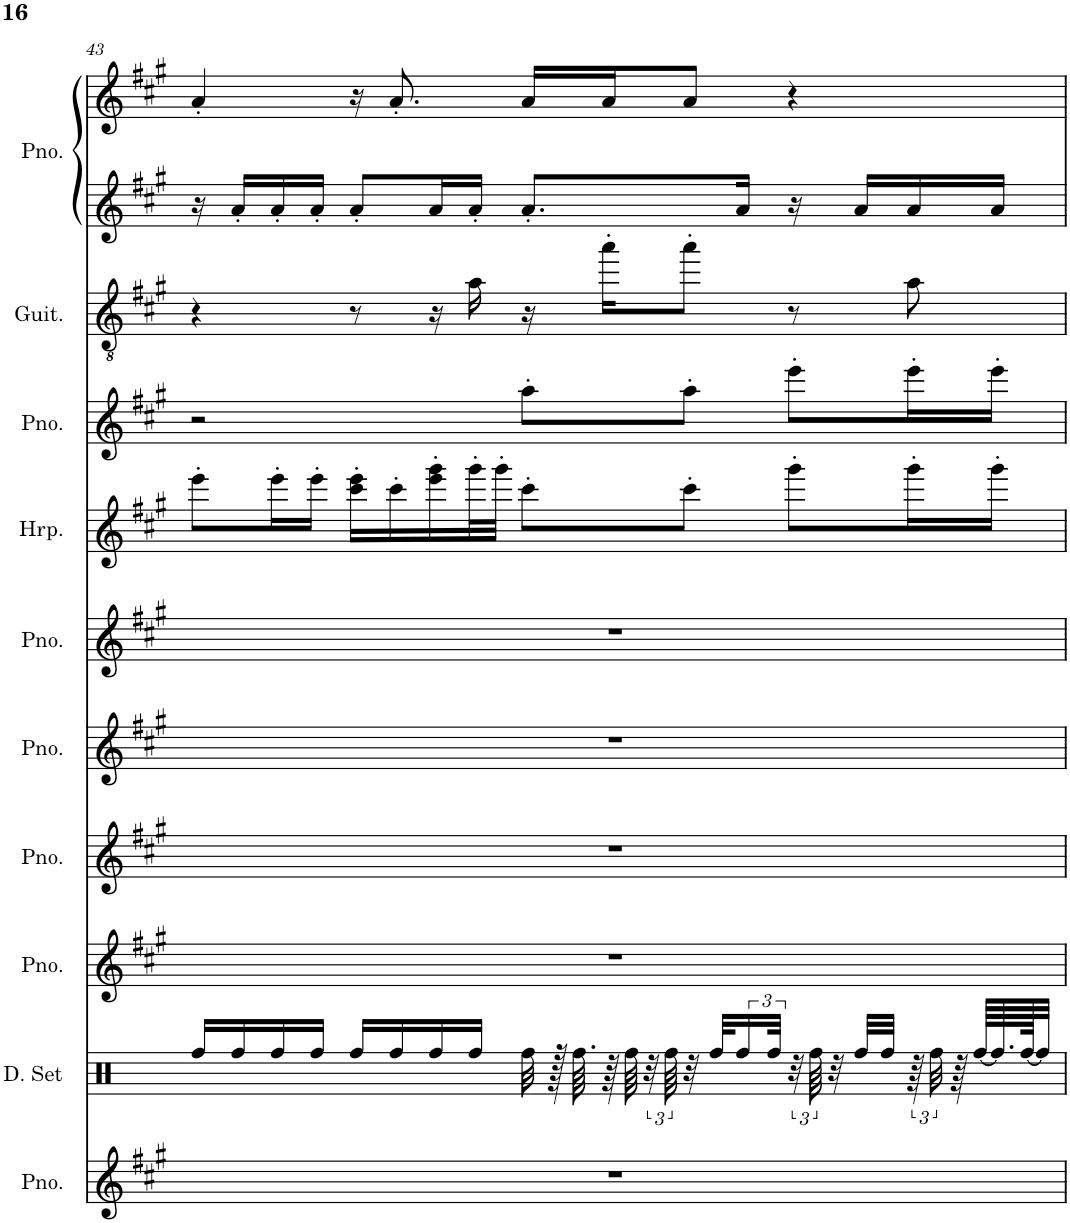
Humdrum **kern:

**kern	**kern	**kern	**kern	**kern	**kern	**kern	**kern	**kern	**kern	**kern
*part10	*part9	*part8	*part7	*part6	*part5	*part4	*part3	*part2	*part1	*part1
*staff11	*staff10	*staff9	*staff8	*staff7	*staff6	*staff5	*staff4	*staff3	*staff2	*staff1
*I"Piano	*I"Drumset	*I"Piano	*I"Piano	*I"Piano	*I"Piano	*I"Harp	*I"Piano	*I"Classical Guitar	*I"Piano	*
*I'Pno.	*I'D. Set	*I'Pno.	*I'Pno.	*I'Pno.	*I'Pno.	*I'Hrp.	*I'Pno.	*I'Guit.	*I'Pno.	*
!!LO:PB:g=z
*clefG2	*clefX	*clefG2	*clefG2	*clefG2	*clefG2	*clefG2	*clefG2	*clefGv2	*clefG2	*clefG2
*k[f#c#g#]	*k[]	*k[f#c#g#]	*k[f#c#g#]	*k[f#c#g#]	*k[f#c#g#]	*k[f#c#g#]	*k[f#c#g#]	*k[f#c#g#]	*k[f#c#g#]	*k[f#c#g#]
*M4/4	*M4/4	*M4/4	*M4/4	*M4/4	*M4/4	*M4/4	*M4/4	*M4/4	*M4/4	*M4/4
=43	=43	=43	=43	=43	=43	=43	=43	=43	=43	=43
1r	16Rff/LL	1r	1r	1r	1r	8eee'\L	2r	4r	16r	4a'/
.	16Rff/	.	.	.	.	.	.	.	16a'/LL	.
.	16Rff/	.	.	.	.	16eee'\L	.	.	16a'/	.
.	16Rff/JJ	.	.	.	.	16eee'\JJ	.	.	16a'/JJ	.
.	16Rff/LL	.	.	.	.	16ccc#\' 16eee\'LL	.	8r	8a'/L	16r
.	16Rff/	.	.	.	.	16ccc#'\	.	.	.	8.a'/
.	16Rff/	.	.	.	.	16eee\' 16ggg#\'	.	16r	16a/L	.
.	16Rff/JJ	.	.	.	.	32ggg#'\L	.	16a\	16a'/JJ	.
.	.	.	.	.	.	32ggg#'\JJJ	.	.	.	.
.	32Rff\	.	.	.	.	8ccc#'\L	8aa'\L	16r	8.a'/L	16a/LL
.	128r	.	.	.	.	.	.	.	.	.
.	64.Rff\	.	.	.	.	.	.	.	.	.
.	64r	.	.	.	.	.	.	16aa'\KL	.	16a/J
.	64Rff\	.	.	.	.	.	.	.	.	.
.	48r	.	.	.	.	.	.	.	.	.
.	96Rff\	.	.	.	.	.	.	.	.	.
.	32r	.	.	.	.	8ccc#'\J	8aa'\J	8aa'\J	.	8a/J
.	32Rff/KLL	.	.	.	.	.	.	.	.	.
.	24Rff/	.	.	.	.	.	.	.	16a/Jk	.
.	48Rff/JJk	.	.	.	.	.	.	.	.	.
.	48r	.	.	.	.	8ggg#'\L	8eee'\L	8r	16r	4r
.	96Rff\	.	.	.	.	.	.	.	.	.
.	32r	.	.	.	.	.	.	.	.	.
.	32Rff/LLL	.	.	.	.	.	.	.	16a/LL	.
.	32Rff/JJJ	.	.	.	.	.	.	.	.	.
.	96r	.	.	.	.	16ggg#'\L	16eee'\L	8a\	16a/	.
.	48Rff\	.	.	.	.	.	.	.	.	.
.	64r	.	.	.	.	.	.	.	.	.
.	[64Rff/LLLL	.	.	.	.	.	.	.	.	.
.	64.Rff/]	.	.	.	.	16ggg#'\JJ	16eee'\JJ	.	16a/JJ	.
.	[128Rff/JK	.	.	.	.	.	.	.	.	.
.	32Rff/JJJ]	.	.	.	.	.	.	.	.	.
=	=	=	=	=	=	=	=	=	=	=
*-	*-	*-	*-	*-	*-	*-	*-	*-	*-	*-
